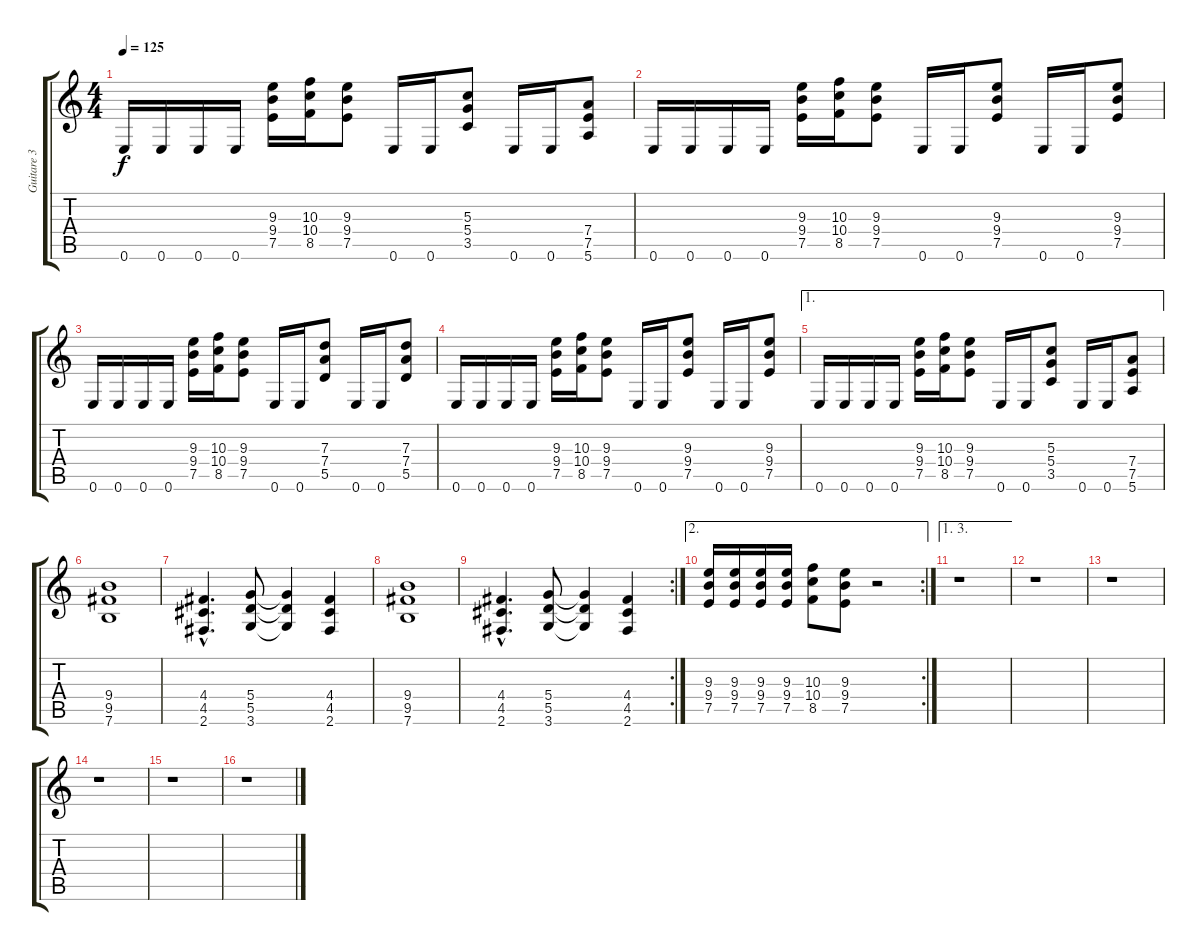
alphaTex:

\track ("Guitare 3" "Guitare 3") {instrument distortionguitar}
\staff {score tabs}
\tuning (E4 B3 G3 D3 A2 E2) {hide}
\ts (4 4)
\tempo 125
\clef g2
\ks c
0.6.16{dy f} 0.6.16 0.6.16 0.6.16 (9.3 9.4 7.5).16 (10.3 10.4 8.5).16 (9.3 9.4 7.5).8 0.6.16 0.6.16 (5.3 5.4 3.5).8 0.6.16 0.6.16 (7.4 7.5 5.6).8 |
0.6.16 0.6.16 0.6.16 0.6.16 (9.3 9.4 7.5).16 (10.3 10.4 8.5).16 (9.3 9.4 7.5).8 0.6.16 0.6.16 (9.3 9.4 7.5).8 0.6.16 0.6.16 (9.3 9.4 7.5).8 |
0.6.16 0.6.16 0.6.16 0.6.16 (9.3 9.4 7.5).16 (10.3 10.4 8.5).16 (9.3 9.4 7.5).8 0.6.16 0.6.16 (7.3 7.4 5.5).8 0.6.16 0.6.16 (7.3 7.4 5.5).8 |
0.6.16 0.6.16 0.6.16 0.6.16 (9.3 9.4 7.5).16 (10.3 10.4 8.5).16 (9.3 9.4 7.5).8 0.6.16 0.6.16 (9.3 9.4 7.5).8 0.6.16 0.6.16 (9.3 9.4 7.5).8 |
\ae 1
0.6.16 0.6.16 0.6.16 0.6.16 (9.3 9.4 7.5).16 (10.3 10.4 8.5).16 (9.3 9.4 7.5).8 0.6.16 0.6.16 (5.3 5.4 3.5).8 0.6.16 0.6.16 (7.4 7.5 5.6).8 |
(9.4 9.5 7.6).1 |
(4.4{hac} 4.5{hac} 2.6{hac}).4{d} (5.4 5.5 3.6).8 (5.4{t} 5.5{t} 3.6{t}).4 (4.4 4.5 2.6).4 |
(9.4 9.5 7.6).1 |
\rc 2
(4.4{hac} 4.5{hac} 2.6{hac}).4{d} (5.4 5.5 3.6).8 (5.4{t} 5.5{t} 3.6{t}).4 (4.4 4.5 2.6).4 |
\ae 2
\rc 2
(9.3 9.4 7.5).16 (9.3 9.4 7.5).16 (9.3 9.4 7.5).16 (9.3 9.4 7.5).16 (10.3 10.4 8.5).8 (9.3 9.4 7.5).8 r.2 |
\ae (1 3)
r.1 |
r.1 |
r.1 |
r.1 |
r.1 |
r.1
